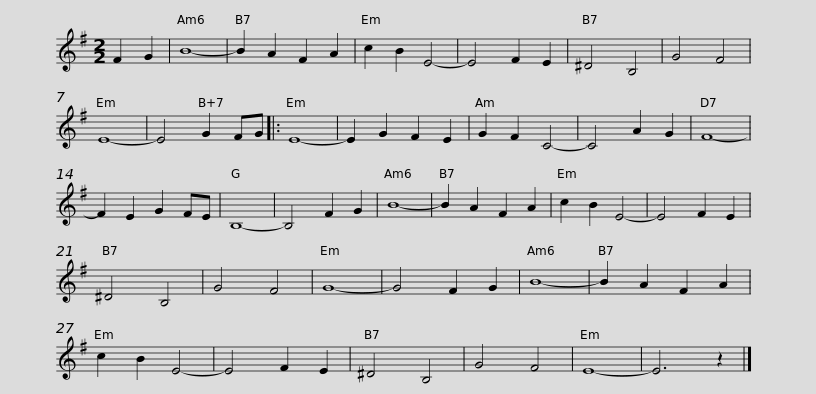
X:1
L:1/8
M:2/2
I:linebreak $
K:Emin
V:1 treble
V:1
 F2 G2 | B8- | B2 A2 F2 A2 | c2 B2 E4- | E4 F2 E2 | %5
 ^D4 B,4 | G4 F4 | E8- | E4 G2 FG |: E8- | %10
 E2 G2 F2 E2 | G2 F2 C4- | C4 A2 G2 |$ F8- | F2 E2 G2 FE | %15
 B,8- | B,4 F2 G2 | B8- | B2 A2 F2 A2 | c2 B2 E4- | %20
 E4 F2 E2 | ^D4 B,4 | G4 F4 | G8- | G4 F2 G2 | %25
 B8- |$ B2 A2 F2 A2 | c2 B2 E4- | E4 F2 E2 | ^D4 B,4 | %30
 G4 F4 | E8- | E6 z2 |] %33
